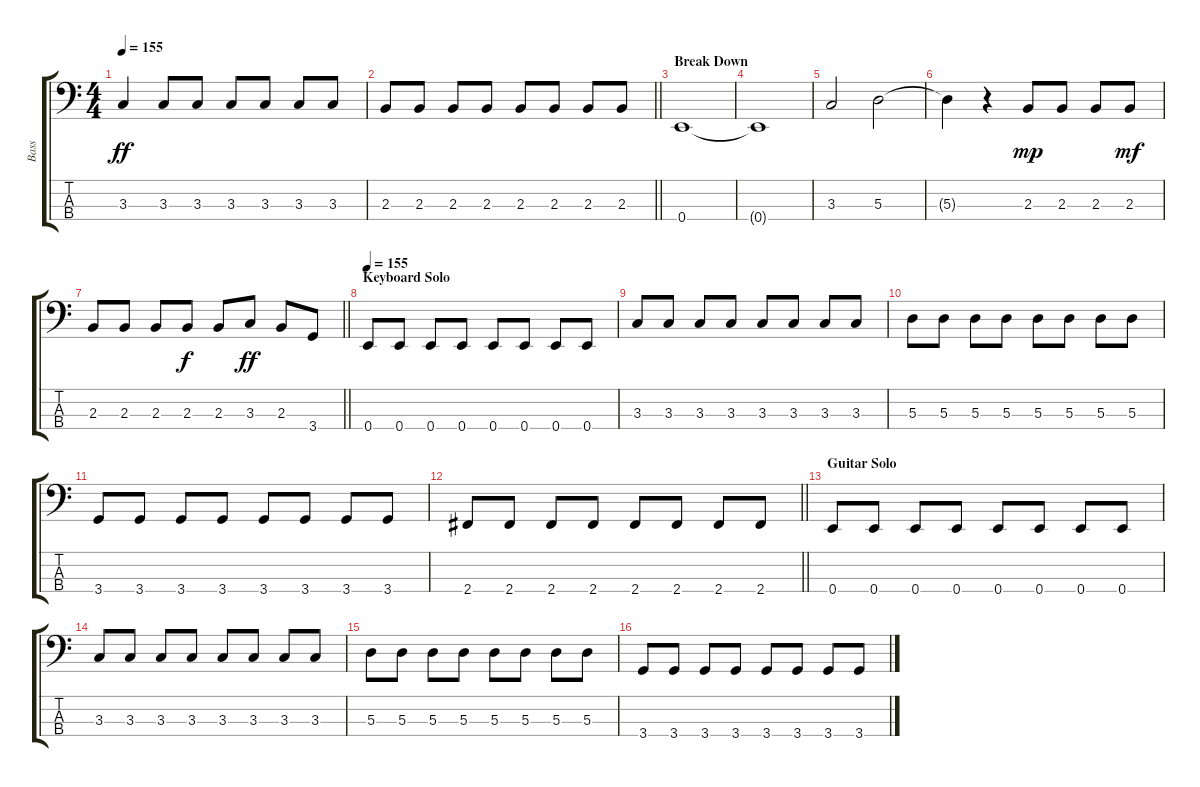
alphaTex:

\track ("Bass" "Bass") {solo instrument electricbassfinger}
\staff {score tabs}
\tuning (G2 D2 A1 E1) {hide}
\ts (4 4)
\tempo 155
\clef f4
\ks c
3.3.4{dy ff} 3.3.8 3.3.8 3.3.8 3.3.8 3.3.8 3.3.8 |
\barLineRight lightlight
2.3.8 2.3.8 2.3.8 2.3.8 2.3.8 2.3.8 2.3.8 2.3.8 |
\section ("" "Break Down")
0.4.1 |
0.4{t}.1 |
3.3.2 5.3.2 |
5.3{t}.4 r.4 2.3.8{dy mp} 2.3.8 2.3.8 2.3.8{dy mf} |
\barLineRight lightlight
2.3.8 2.3.8 2.3.8 2.3.8{dy f} 2.3.8 3.3.8{dy ff} 2.3.8 3.4.8 |
\section ("" "Keyboard Solo")
\tempo 155
0.4.8 0.4.8 0.4.8 0.4.8 0.4.8 0.4.8 0.4.8 0.4.8 |
3.3.8 3.3.8 3.3.8 3.3.8 3.3.8 3.3.8 3.3.8 3.3.8 |
5.3.8 5.3.8 5.3.8 5.3.8 5.3.8 5.3.8 5.3.8 5.3.8 |
3.4.8 3.4.8 3.4.8 3.4.8 3.4.8 3.4.8 3.4.8 3.4.8 |
\barLineRight lightlight
2.4.8 2.4.8 2.4.8 2.4.8 2.4.8 2.4.8 2.4.8 2.4.8 |
\section ("" "Guitar Solo")
0.4.8 0.4.8 0.4.8 0.4.8 0.4.8 0.4.8 0.4.8 0.4.8 |
3.3.8 3.3.8 3.3.8 3.3.8 3.3.8 3.3.8 3.3.8 3.3.8 |
5.3.8 5.3.8 5.3.8 5.3.8 5.3.8 5.3.8 5.3.8 5.3.8 |
3.4.8 3.4.8 3.4.8 3.4.8 3.4.8 3.4.8 3.4.8 3.4.8
